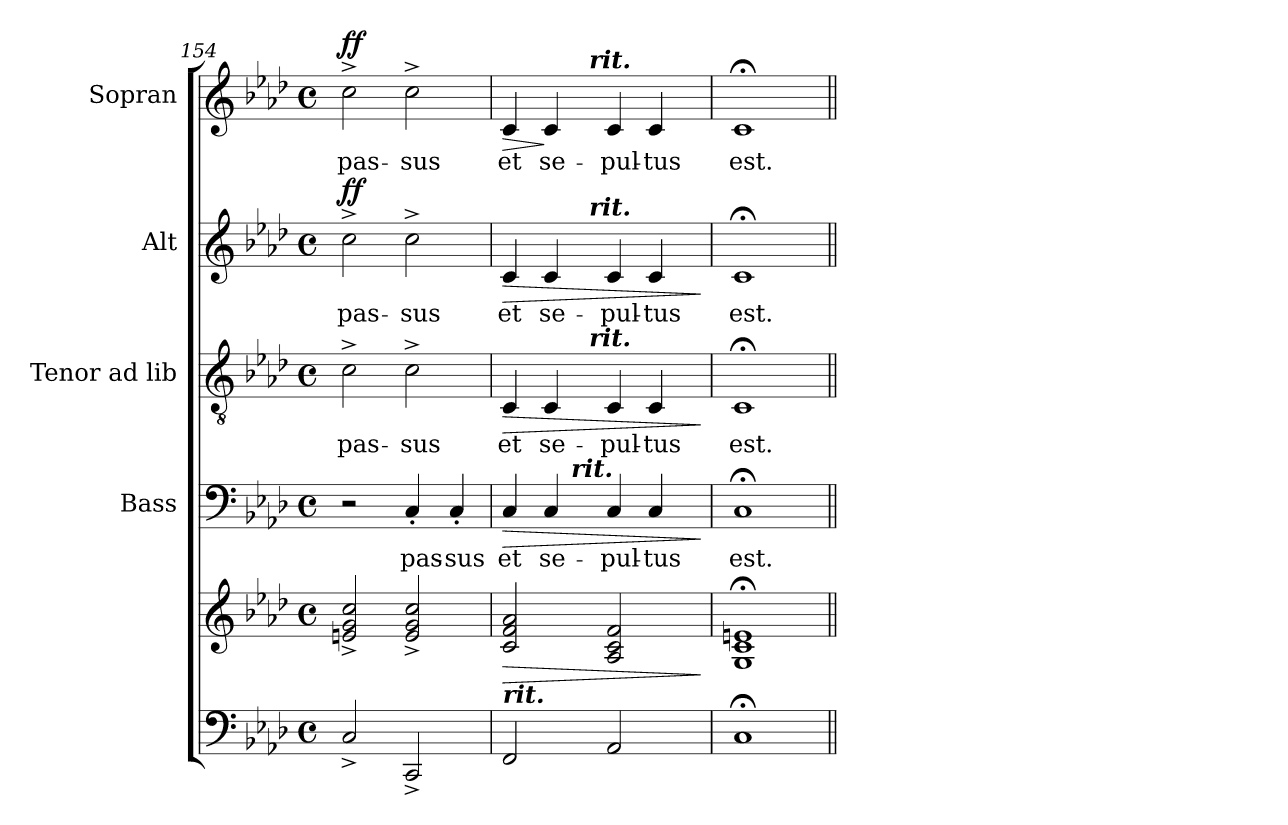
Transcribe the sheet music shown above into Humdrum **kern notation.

**kern	**kern	**dynam	**kern	**text	**dynam	**kern	**text	**dynam	**kern	**text	**dynam	**kern	**text	**dynam
*part5	*part5	*part5	*part4	*part4	*part4	*part3	*part3	*part3	*part2	*part2	*part2	*part1	*part1	*part1
*staff6	*staff5	*staff5/6	*staff4	*staff4	*staff4	*staff3	*staff3	*staff3	*staff2	*staff2	*staff2	*staff1	*staff1	*staff1
*	*	*	*I"Bass	*	*	*I"Tenor ad lib	*	*	*I"Alt	*	*	*I"Sopran	*	*
*	*	*	*I'B	*	*	*I'T	*	*	*I'A	*	*	*I'S	*	*
*clefF4	*clefG2	*	*clefF4	*	*	*clefGv2	*	*	*clefG2	*	*	*clefG2	*	*
*k[b-e-a-d-]	*k[b-e-a-d-]	*	*k[b-e-a-d-]	*	*	*k[b-e-a-d-]	*	*	*k[b-e-a-d-]	*	*	*k[b-e-a-d-]	*	*
*A-:	*A-:	*	*A-:	*	*	*A-:	*	*	*A-:	*	*	*A-:	*	*
*M4/4	*M4/4	*	*M4/4	*	*	*M4/4	*	*	*M4/4	*	*	*M4/4	*	*
*met(c)	*met(c)	*	*met(c)	*	*	*met(c)	*	*	*met(c)	*	*	*met(c)	*	*
=154	=154	=154	=154	=154	=154	=154	=154	=154	=154	=154	=154	=154	=154	=154
!	!	!	!	!	!	!	!LO:LY:b	!	!	!LO:LY:b	!LO:DY:a	!	!LO:LY:b	!LO:DY:a
2C^>/	2en/^> 2g/^> 2cc/^>	.	2r	.	.	2c^>\	pas-	.	2cc^>\	pas-	ff	2cc^>\	pas-	ff
!	!	!	!	!LO:LY:b	!	!	!LO:LY:b	!	!	!LO:LY:b	!	!	!LO:LY:b	!
2CC^>/	2e/^> 2g/^> 2cc/^>	.	4C'</	pas-	.	2c^>\	-sus	.	2cc^>\	-sus	.	2cc^>\	-sus	.
!	!	!	!	!LO:LY:b	!	!	!	!	!	!	!	!	!	!
.	.	.	4C'</	-sus	.	.	.	.	.	.	.	.	.	.
=155	=155	=155	=155	=155	=155	=155	=155	=155	=155	=155	=155	=155	=155	=155
!LO:TX:a:Bi:t=rit.	!	!	!	!	!	!	!	!	!	!	!	!	!	!
!	!	!LO:HP:b	!	!LO:LY:b	!LO:HP:b	!	!LO:LY:b	!LO:HP:b	!	!LO:LY:b	!LO:HP:b	!	!LO:LY:b	!LO:HP:b
*	*	*	*^	*	*	*^	*	*	*^	*	*	*^	*	*
2FF/	2c/ 2f/ 2a-/	>	4C/	4.ryy	et	>	4C/	4..ryy	et	>	4c/	4..ryy	et	>	4c/	4..ryy	et	>
!	!	!	!	!	!LO:LY:b	!	!	!	!LO:LY:b	!	!	!	!LO:LY:b	!	!	!	!LO:LY:b	!
.	.	.	4C/	.	se-	.	4C/	.	se-	.	4c/	.	se-	.	4c/	.	se-	]
!	!	!	!	!LO:TX:a:Bi:t=rit.	!	!	!	!	!	!	!	!	!	!	!	!	!	!
.	.	.	.	2ryy	.	.	.	.	.	.	.	.	.	.	.	.	.	.
!	!	!	!	!	!	!	!	!	!	!	!	!	!	!	!	!LO:TX:a:Bi:t=rit.	!	!
!	!	!	!	!	!	!	!	!	!	!	!	!LO:TX:a:Bi:t=rit.	!	!	!	!	!	!
!	!	!	!	!	!	!	!	!LO:TX:a:Bi:t=rit.	!	!	!	!	!	!	!	!	!	!
.	.	.	.	.	.	.	.	2ryy	.	.	.	2ryy	.	.	.	2ryy	.	.
!	!	!	!	!	!LO:LY:b	!	!	!	!LO:LY:b	!	!	!	!LO:LY:b	!	!	!	!LO:LY:b	!
2AA-/	2A-/ 2c/ 2f/	.	4C/	.	-pul-	.	4C/	.	-pul-	.	4c/	.	-pul-	.	4c/	.	-pul-	.
!	!	!	!	!	!LO:LY:b	!	!	!	!LO:LY:b	!	!	!	!LO:LY:b	!	!	!	!LO:LY:b	!
.	.	.	4C/	.	-tus	.	4C/	.	-tus	.	4c/	.	-tus	.	4c/	.	-tus	.
.	.	.	.	8ryy	.	.	.	.	.	.	.	.	.	.	.	.	.	.
.	.	.	.	.	.	.	.	16ryy	.	.	.	16ryy	.	.	.	16ryy	.	.
.	.	]	.	.	.	]	.	.	.	]	.	.	.	]	.	.	.	.
=156	=156	=156	=156	=156	=156	=156	=156	=156	=156	=156	=156	=156	=156	=156	=156	=156	=156	=156
!	!	!	!	!	!LO:LY:b	!	!	!	!LO:LY:b	!	!	!	!LO:LY:b	!	!	!	!LO:LY:b	!
*	*	*	*v	*v	*	*	*	*	*	*	*v	*v	*	*	*v	*v	*	*
*	*	*	*	*	*	*v	*v	*	*	*	*	*	*	*	*
1C;	1G;< 1c;< 1en;<	.	1C;<	est.	.	1C;<	est.	.	1c;<	est.	.	1c;<	est.	.
=||	=||	=||	=||	=||	=||	=||	=||	=||	=||	=||	=||	=||	=||	=||
*-	*-	*-	*-	*-	*-	*-	*-	*-	*-	*-	*-	*-	*-	*-
